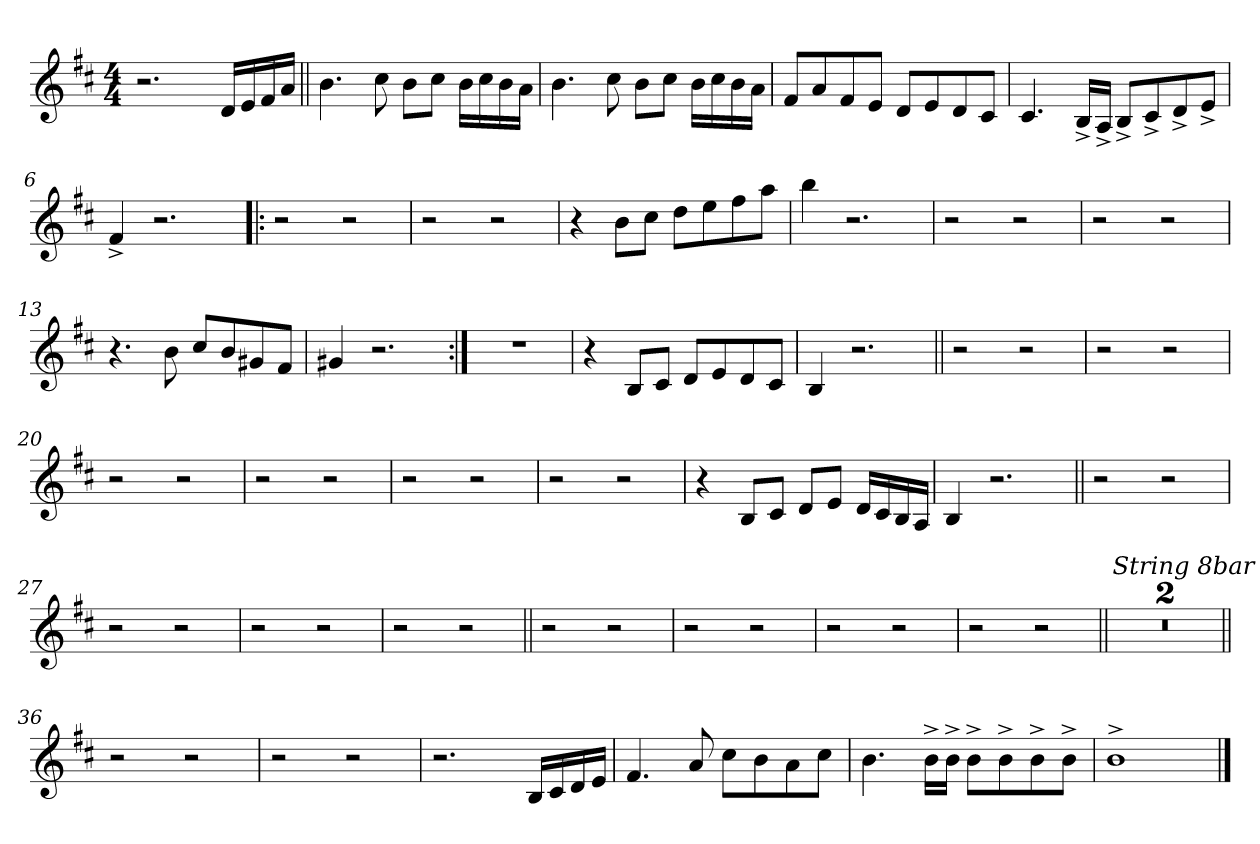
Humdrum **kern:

**kern
*part1
*staff1
!!LO:PB:g=z
*clefG2
*k[f#c#]
*D:
*M4/4
*MM67
=1
2.r
16di/LL
16ei/
16f#i/
16ai/JJ
=2||
4.bi\
8cc#i\
8bi\L
8cc#i\J
16bi\LL
16cc#i\
16bi\
16ai\JJ
=3
4.bi\
8cc#i\
8bi\L
8cc#i\J
16bi\LL
16cc#i\
16bi\
16ai\JJ
!!LO:LB:g=z
=4
8f#i/L
8ai/
8f#i/
8ei/J
8di/L
8ei/
8di/
8c#i/J
=5
4.c#i/
16B^i/LL
16A^i/JJ
8B^i/L
8c#^i/
8d^i/
8e^i/J
=6
4f#^i/
2.r
=7!|:
2r
2r
=8
2r
2r
!!LO:LB:g=z
=9
4r
8bi\L
8cc#i\J
8ddi\L
8eei\
8ff#i\
8aai\J
=10
4bbi\
2.r
=11
2r
2r
=12
2r
2r
=13
4.r
8bi\
8cc#i/L
8bi/
8g#Xi/
8f#i/J
=14
4g#Xi/
2.r
!!LO:LB:g=z
=15:|!
1r
=16
4r
8Bi/L
8c#i/J
8di/L
8ei/
8di/
8c#i/J
=17
4Bi/
2.r
=18||
2r
2r
=19
2r
2r
=20
2r
2r
!!LO:LB:g=z
=21
2r
2r
=22
2r
2r
=23
2r
2r
=24
4r
8Bi/L
8c#i/J
8di/L
8ei/J
16di/LL
16c#i/
16Bi/
16Ai/JJ
=25
4Bi/
2.r
!!LO:LB:g=z
=26||
2r
2r
=27
2r
2r
=28
2r
2r
=29
2r
2r
=30||
2r
2r
=31
2r
2r
!!LO:LB:g=z
=32
2r
2r
=33
2r
2r
=34||
!LO:TX:a:i:t=String 8bar
1r
=35||
1r
=36||
2r
2r
!!LO:LB:g=z
=37
2r
2r
=38
2.r
16Bi/LL
16c#i/
16di/
16ei/JJ
=39
4.f#i/
8ai/
8cc#i\L
8bi\
8ai\
8cc#i\J
=40
4.bi\
16b^i\LL
16b^i\JJ
8b^i\L
8b^i\
8b^i\
8b^i\J
=41
1b^i
==
*-
